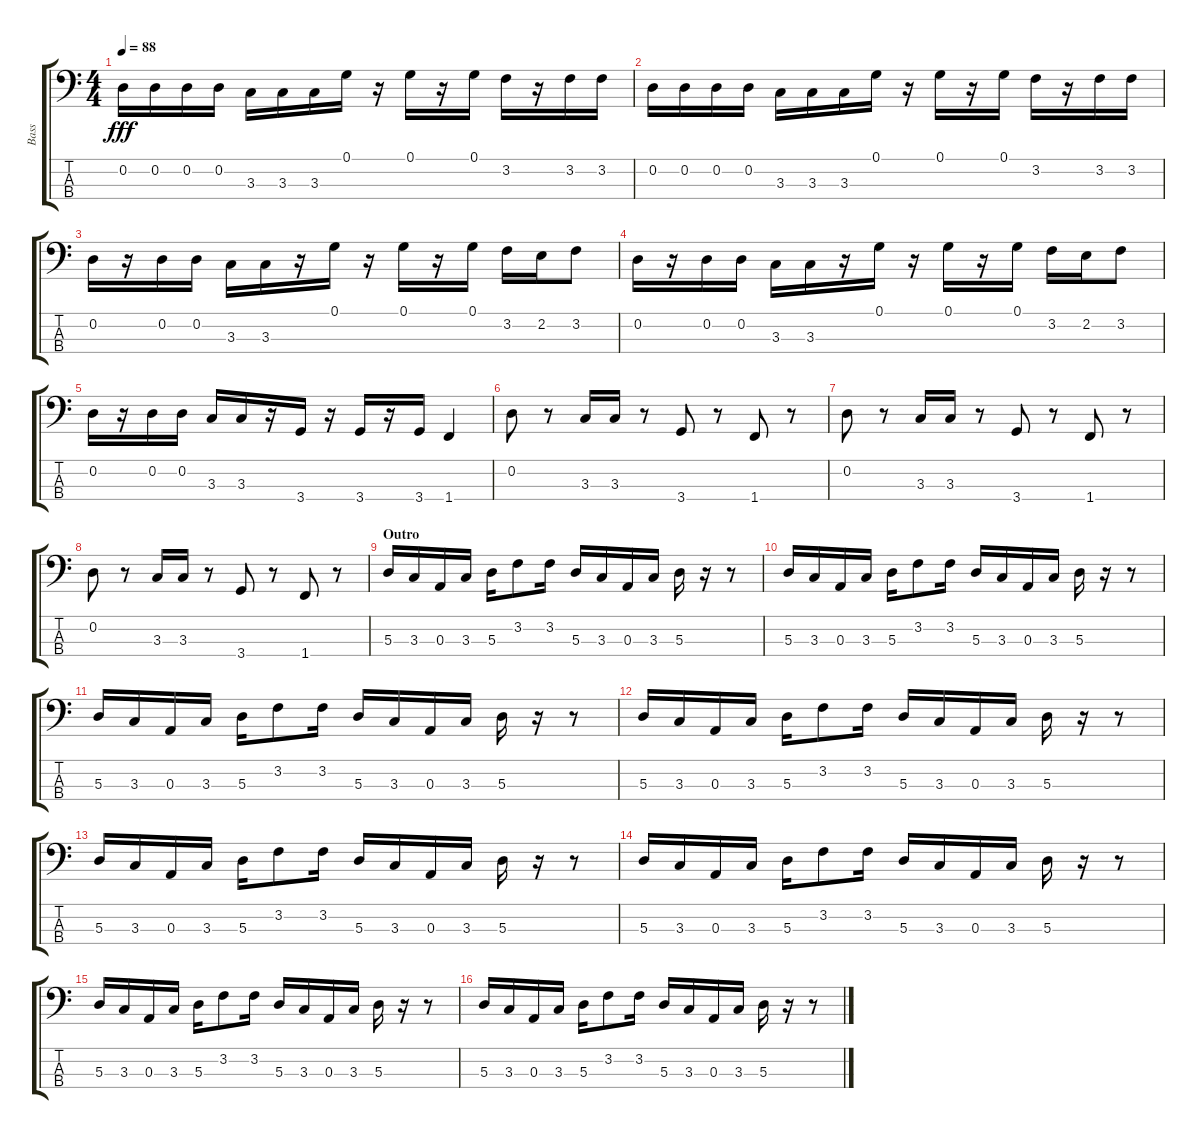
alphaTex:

\track ("Bass" "Bass") {instrument electricbassfinger}
\staff {score tabs}
\tuning (G2 D2 A1 E1) {hide}
\ts (4 4)
\tempo 88
\clef f4
\ks c
0.2.16{dy fff} 0.2.16 0.2.16 0.2.16 3.3.16 3.3.16 3.3.16 0.1.16 r.16 0.1.16 r.16 0.1.16 3.2.16 r.16 3.2.16 3.2.16 |
0.2.16 0.2.16 0.2.16 0.2.16 3.3.16 3.3.16 3.3.16 0.1.16 r.16 0.1.16 r.16 0.1.16 3.2.16 r.16 3.2.16 3.2.16 |
0.2.16 r.16 0.2.16 0.2.16 3.3.16 3.3.16 r.16 0.1.16 r.16 0.1.16 r.16 0.1.16 3.2.16 2.2.16 3.2.8 |
0.2.16 r.16 0.2.16 0.2.16 3.3.16 3.3.16 r.16 0.1.16 r.16 0.1.16 r.16 0.1.16 3.2.16 2.2.16 3.2.8 |
0.2.16 r.16 0.2.16 0.2.16 3.3.16 3.3.16 r.16 3.4.16 r.16 3.4.16 r.16 3.4.16 1.4.4 |
0.2.8 r.8 3.3.16 3.3.16 r.8 3.4.8 r.8 1.4.8 r.8 |
0.2.8 r.8 3.3.16 3.3.16 r.8 3.4.8 r.8 1.4.8 r.8 |
0.2.8 r.8 3.3.16 3.3.16 r.8 3.4.8 r.8 1.4.8 r.8 |
\section ("" "Outro")
5.3.16 3.3.16 0.3.16 3.3.16 5.3.16 3.2.8 3.2.16 5.3.16 3.3.16 0.3.16 3.3.16 5.3.16 r.16 r.8 |
5.3.16 3.3.16 0.3.16 3.3.16 5.3.16 3.2.8 3.2.16 5.3.16 3.3.16 0.3.16 3.3.16 5.3.16 r.16 r.8 |
5.3.16 3.3.16 0.3.16 3.3.16 5.3.16 3.2.8 3.2.16 5.3.16 3.3.16 0.3.16 3.3.16 5.3.16 r.16 r.8 |
5.3.16 3.3.16 0.3.16 3.3.16 5.3.16 3.2.8 3.2.16 5.3.16 3.3.16 0.3.16 3.3.16 5.3.16 r.16 r.8 |
5.3.16 3.3.16 0.3.16 3.3.16 5.3.16 3.2.8 3.2.16 5.3.16 3.3.16 0.3.16 3.3.16 5.3.16 r.16 r.8 |
5.3.16 3.3.16 0.3.16 3.3.16 5.3.16 3.2.8 3.2.16 5.3.16 3.3.16 0.3.16 3.3.16 5.3.16 r.16 r.8 |
5.3.16 3.3.16 0.3.16 3.3.16 5.3.16 3.2.8 3.2.16 5.3.16 3.3.16 0.3.16 3.3.16 5.3.16 r.16 r.8 |
5.3.16 3.3.16 0.3.16 3.3.16 5.3.16 3.2.8 3.2.16 5.3.16 3.3.16 0.3.16 3.3.16 5.3.16 r.16 r.8
